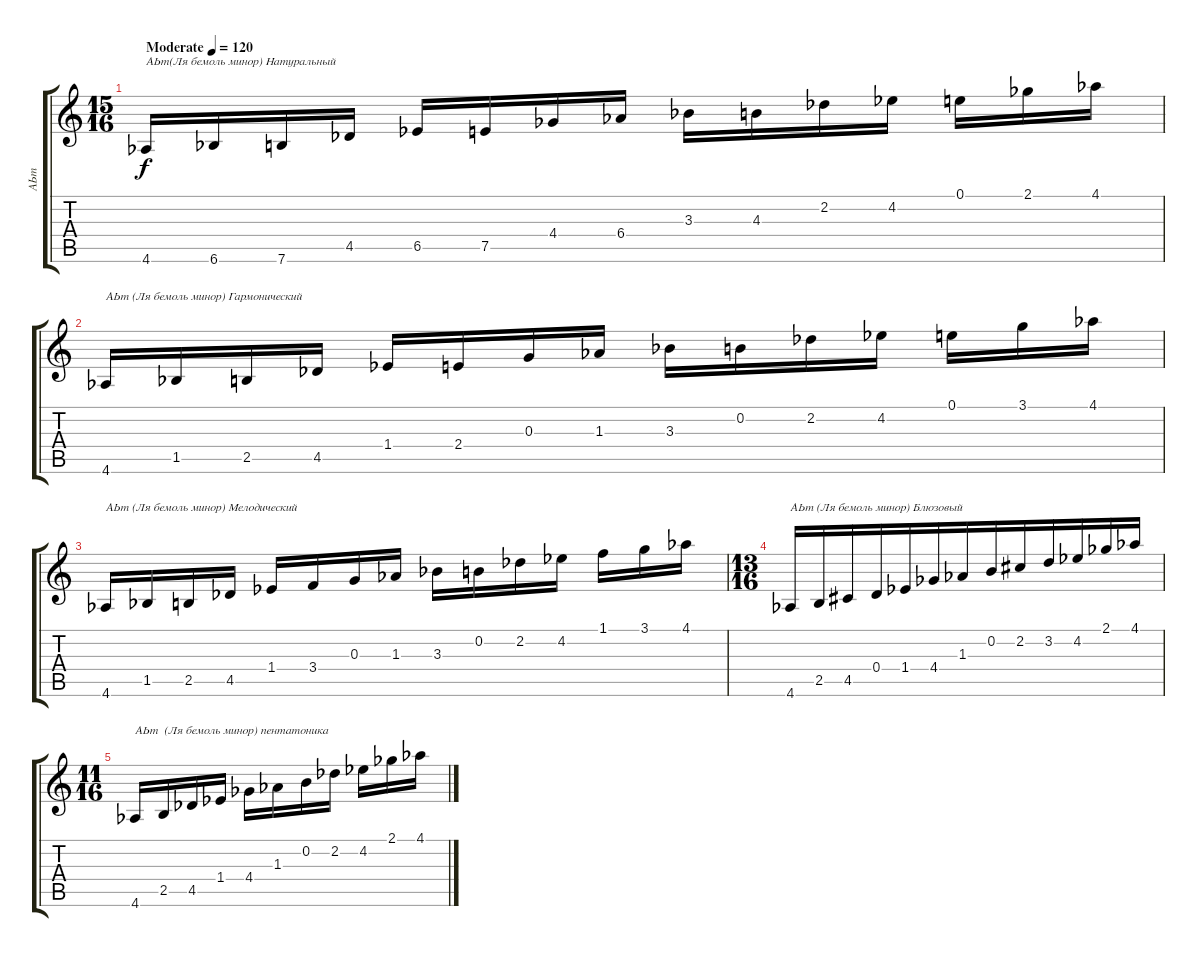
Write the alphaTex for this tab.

\track ("AЬm" "AЬm") {instrument acousticguitarsteel}
\staff {score tabs}
\tuning (E4 B3 G3 D3 A2 E2) {hide}
\ts (15 16)
\tempo (120 "Moderate")
\clef g2
\ks c
4.6{acc b}.16{txt "AЬm(Ля бемоль минор) Натуральный" dy f instrument acousticguitarsteel} 6.6{acc b}.16 7.6.16 4.5{acc b}.16 6.5{acc b}.16 7.5.16 4.4{acc b}.16 6.4{acc b}.16 3.3{acc b}.16 4.3.16 2.2{acc b}.16 4.2{acc b}.16 0.1.16 2.1{acc b}.16 4.1{acc b}.16 |
4.6{acc b}.16{txt "AЬm (Ля бемоль минор) Гармонический"} 1.5{acc b}.16 2.5.16 4.5{acc b}.16 1.4{acc b}.16 2.4.16 0.3.16 1.3{acc b}.16 3.3{acc b}.16 0.2.16 2.2{acc b}.16 4.2{acc b}.16 0.1.16 3.1.16 4.1{acc b}.16 |
4.6{acc b}.16{txt "AЬm (Ля бемоль минор) Мелодический"} 1.5{acc b}.16 2.5.16 4.5{acc b}.16 1.4{acc b}.16 3.4.16 0.3.16 1.3{acc b}.16 3.3{acc b}.16 0.2.16 2.2{acc b}.16 4.2{acc b}.16 1.1.16 3.1.16 4.1{acc b}.16 |
\ts (13 16)
4.6{acc b}.16{txt "AЬm (Ля бемоль минор) Блюзовый" beam merge} 2.5.16{beam merge} 4.5.16{beam merge} 0.4.16{beam merge} 1.4{acc b}.16{beam merge} 4.4{acc b}.16 1.3{acc b}.16{beam merge} 0.2.16{beam merge} 2.2.16{beam merge} 3.2.16{beam merge} 4.2{acc b}.16{beam merge} 2.1{acc b}.16{beam merge} 4.1{acc b}.16 |
\ts (11 16)
4.6{acc b}.16{txt "AЬm  (Ля бемоль минор) пентатоника"} 2.5.16 4.5{acc b}.16 1.4{acc b}.16 4.4{acc b}.16 1.3{acc b}.16 0.2.16 2.2{acc b}.16 4.2{acc b}.16 2.1{acc b}.16 4.1{acc b}.16
